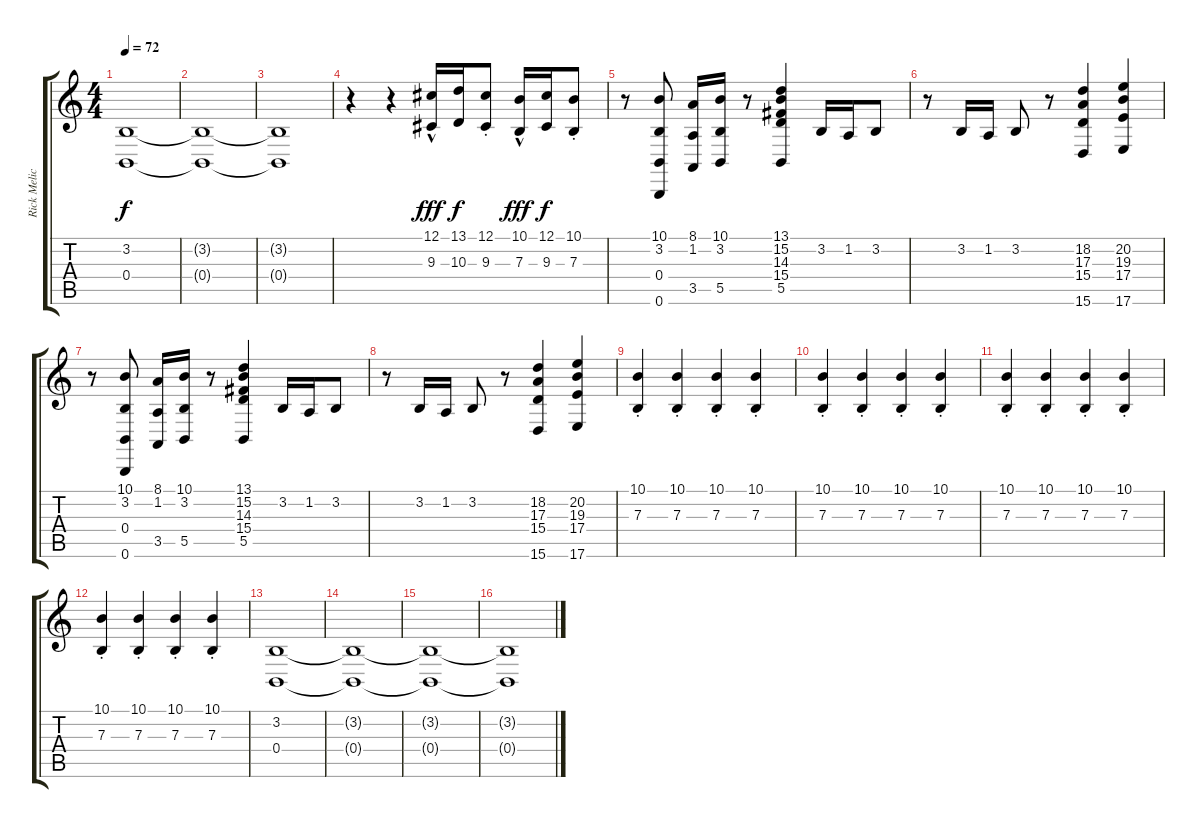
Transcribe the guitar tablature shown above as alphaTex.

\track ("Rick Melick" "Rick Melic") {instrument stringensemble1}
\staff {score tabs}
\tuning (Db4 Ab3 E3 B2 Gb2 B1) {hide}
\ts (4 4)
\tempo 72
\clef g2
\ks c
(3.2{t} 0.4{t}).1{dy f} |
(3.2{t} 0.4{t}).1 |
(3.2{t} 0.4{t}).1 |
r.4{volume 16} r.4 (12.1{hac} 9.3{hac}).16{dy fff} (13.1 10.3).16{dy f} (12.1{st} 9.3{st}).8 (10.1{hac} 7.3{hac}).16{dy fff} (12.1 9.3).16{dy f} (10.1{st} 7.3{st}).8 |
r.8{volume 10} (10.1 3.2 0.4 0.6).8 (8.1 1.2 3.5).16 (10.1 3.2 5.5).16 r.8 (13.1 15.2 14.3 15.4 5.5).4 3.2.16 1.2.16 3.2.8 |
r.8 3.2.16 1.2.16 3.2.8 r.8 (18.2 17.3 15.4 15.6).4 (20.2 19.3 17.4 17.6).4 |
r.8 (10.1 3.2 0.4 0.6).8 (8.1 1.2 3.5).16 (10.1 3.2 5.5).16 r.8 (13.1 15.2 14.3 15.4 5.5).4 3.2.16 1.2.16 3.2.8 |
r.8 3.2.16 1.2.16 3.2.8 r.8 (18.2 17.3 15.4 15.6).4 (20.2 19.3 17.4 17.6).4 |
(10.1{st} 7.3{st}).4 (10.1{st} 7.3{st}).4 (10.1{st} 7.3{st}).4 (10.1{st} 7.3{st}).4 |
(10.1{st} 7.3{st}).4 (10.1{st} 7.3{st}).4 (10.1{st} 7.3{st}).4 (10.1{st} 7.3{st}).4 |
(10.1{st} 7.3{st}).4 (10.1{st} 7.3{st}).4 (10.1{st} 7.3{st}).4 (10.1{st} 7.3{st}).4 |
(10.1{st} 7.3{st}).4 (10.1{st} 7.3{st}).4 (10.1{st} 7.3{st}).4 (10.1{st} 7.3{st}).4 |
(3.2 0.4).1 |
(3.2{t} 0.4{t}).1 |
(3.2{t} 0.4{t}).1 |
(3.2{t} 0.4{t}).1
